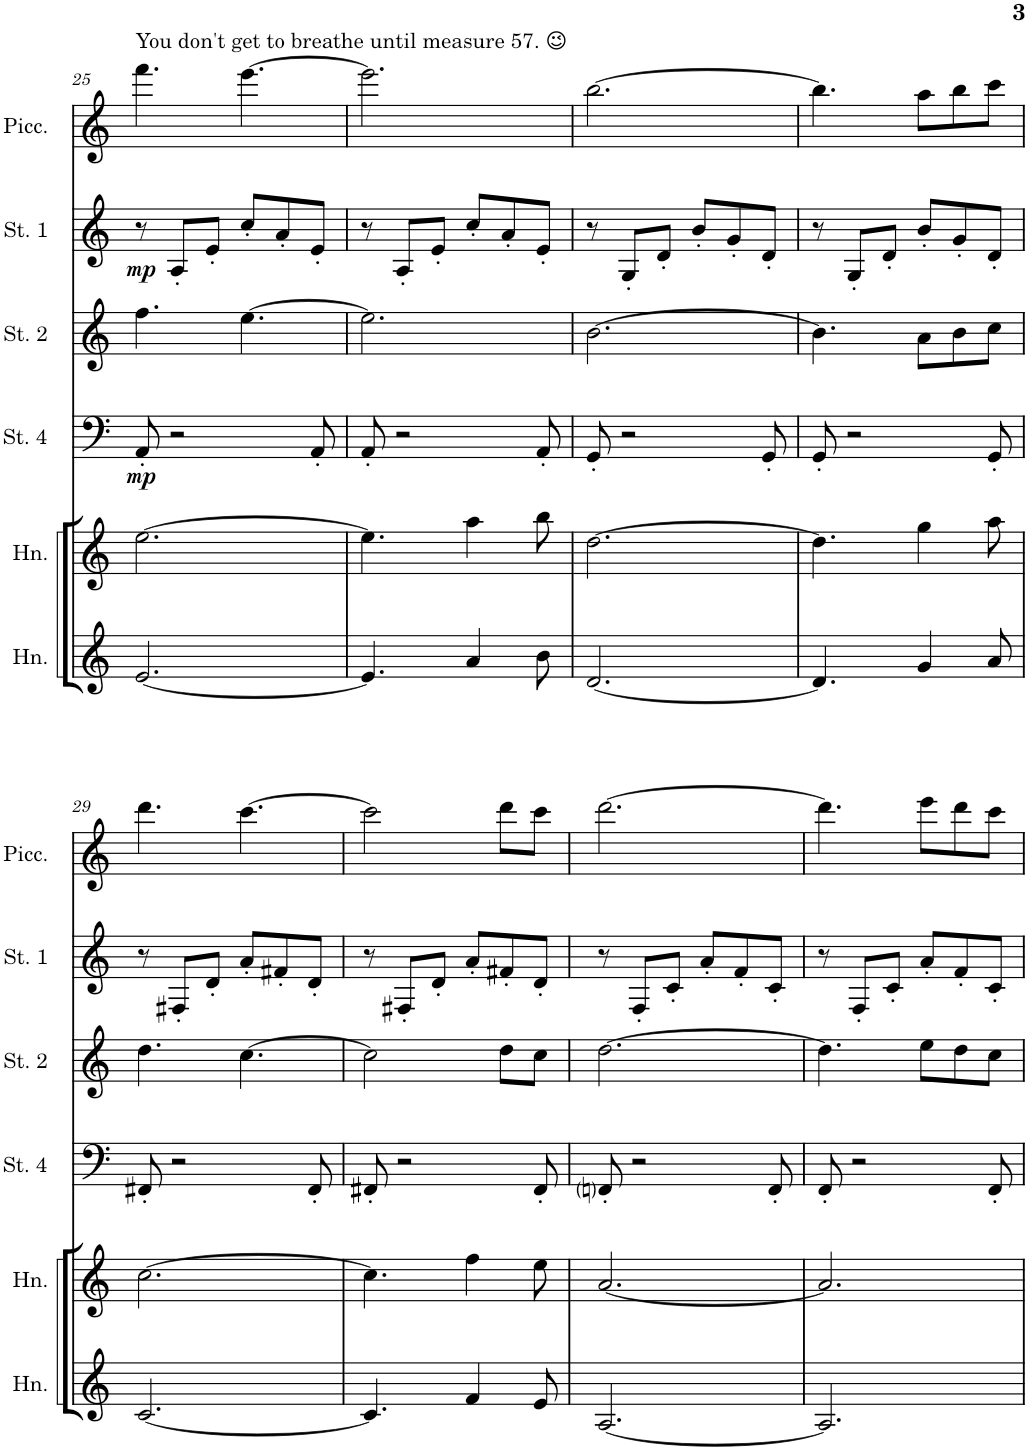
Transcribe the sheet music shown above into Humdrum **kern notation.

**kern	**kern	**kern	**dynam	**kern	**kern	**dynam	**kern
*part6	*part5	*part4	*part4	*part3	*part2	*part2	*part1
*staff6	*staff5	*staff4	*staff4	*staff3	*staff2	*staff2	*staff1
*I"Horn	*I"Horn	*I"Strings 4	*	*I"Strings 2	*I"Strings 1	*	*I"Piccolo
*I'Hn.	*I'Hn.	*I'St. 4	*	*I'St. 2	*I'St. 1	*	*I'Picc.
!!LO:PB:g=z
*clefG2	*clefG2	*clefF4	*	*clefG2	*clefG2	*	*clefG2
*Trd7c12	*Trd7c12	*	*	*	*	*	*Trd-7c-12
*k[]	*k[]	*k[]	*	*k[]	*k[]	*	*k[]
*M6/8	*M6/8	*M6/8	*	*M6/8	*M6/8	*	*M6/8
=25	=25	=25	=25	=25	=25	=25	=25
!	!	!	!	!	!	!	!LO:TX:a:t=You don't get to breathe until measure 57. 😉
!	!	!	!LO:DY:b	!	!	!LO:DY:b	!
[2.e/	[2.ee\	8AA'/	mp	4.ff\	8r	mp	4.fff\
.	.	2r	.	.	8A'/L	.	.
.	.	.	.	.	8e'/J	.	.
.	.	.	.	[4.ee\	8cc'/L	.	[4.eee\
.	.	.	.	.	8a'/	.	.
.	.	8AA'/	.	.	8e'/J	.	.
=26	=26	=26	=26	=26	=26	=26	=26
4.e/]	4.ee\]	8AA'/	.	2.ee\]	8r	.	2.eee\]
.	.	2r	.	.	8A'/L	.	.
.	.	.	.	.	8e'/J	.	.
4a/	4aa\	.	.	.	8cc'/L	.	.
.	.	.	.	.	8a'/	.	.
8b\	8bb\	8AA'/	.	.	8e'/J	.	.
=27	=27	=27	=27	=27	=27	=27	=27
[2.d/	[2.dd\	8GG'/	.	[2.b\	8r	.	[2.bb\
.	.	2r	.	.	8G'/L	.	.
.	.	.	.	.	8d'/J	.	.
.	.	.	.	.	8b'/L	.	.
.	.	.	.	.	8g'/	.	.
.	.	8GG'/	.	.	8d'/J	.	.
=28	=28	=28	=28	=28	=28	=28	=28
4.d/]	4.dd\]	8GG'/	.	4.b\]	8r	.	4.bb\]
.	.	2r	.	.	8G'/L	.	.
.	.	.	.	.	8d'/J	.	.
4g/	4gg\	.	.	8a\L	8b'/L	.	8aa\L
.	.	.	.	8b\	8g'/	.	8bb\
8a/	8aa\	8GG'/	.	8cc\J	8d'/J	.	8ccc\J
!!LO:LB:g=z
=29	=29	=29	=29	=29	=29	=29	=29
[2.c/	[2.cc\	8FF#X'/	.	4.dd\	8r	.	4.ddd\
.	.	2r	.	.	8F#X'/L	.	.
.	.	.	.	.	8d'/J	.	.
.	.	.	.	[4.cc\	8a'/L	.	[4.ccc\
.	.	.	.	.	8f#X'/	.	.
.	.	8FF#'/	.	.	8d'/J	.	.
=30	=30	=30	=30	=30	=30	=30	=30
4.c/]	4.cc\]	8FF#X'/	.	2cc\]	8r	.	2ccc\]
.	.	2r	.	.	8F#X'/L	.	.
.	.	.	.	.	8d'/J	.	.
4f/	4ff\	.	.	.	8a'/L	.	.
.	.	.	.	8dd\L	8f#X'/	.	8ddd\L
8e/	8ee\	8FF#'/	.	8cc\J	8d'/J	.	8ccc\J
=31	=31	=31	=31	=31	=31	=31	=31
[2.A/	[2.a/	8FFni'/	.	[2.dd\	8r	.	[2.ddd\
.	.	2r	.	.	8F'/L	.	.
.	.	.	.	.	8c'/J	.	.
.	.	.	.	.	8a'/L	.	.
.	.	.	.	.	8f'/	.	.
.	.	8FF'/	.	.	8c'/J	.	.
=32	=32	=32	=32	=32	=32	=32	=32
2.A/]	2.a/]	8FF'/	.	4.dd\]	8r	.	4.ddd\]
.	.	2r	.	.	8F'/L	.	.
.	.	.	.	.	8c'/J	.	.
.	.	.	.	8ee\L	8a'/L	.	8eee\L
.	.	.	.	8dd\	8f'/	.	8ddd\
.	.	8FF'/	.	8cc\J	8c'/J	.	8ccc\J
=	=	=	=	=	=	=	=
*-	*-	*-	*-	*-	*-	*-	*-
